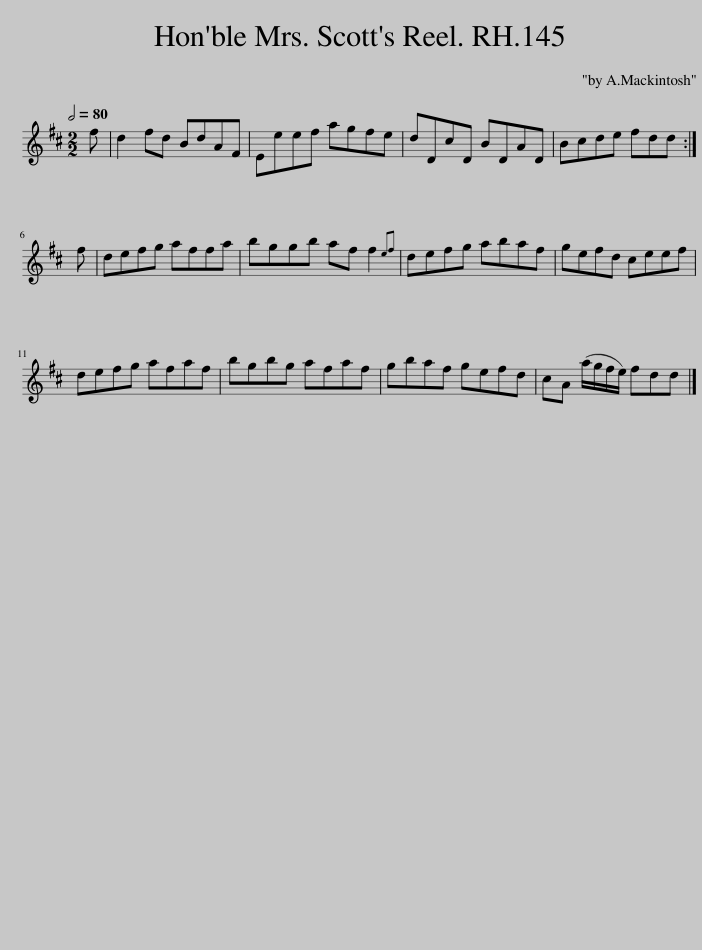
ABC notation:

X:1
L:1/8
Q:1/2=80
M:2/2
I:linebreak $
K:D
V:1 treble
V:1
 f | d2 fd BdAF | Eeef agfe | dDcD BDAD | Bcde fdd :|$ %5
 f | defg affa | bggb af f2{ef} | defg abaf | gefd ceef |$ %10
 defg afaf | bgbg afaf | gbaf gefd | cA (a/g/f/e/) fdd |] %14
